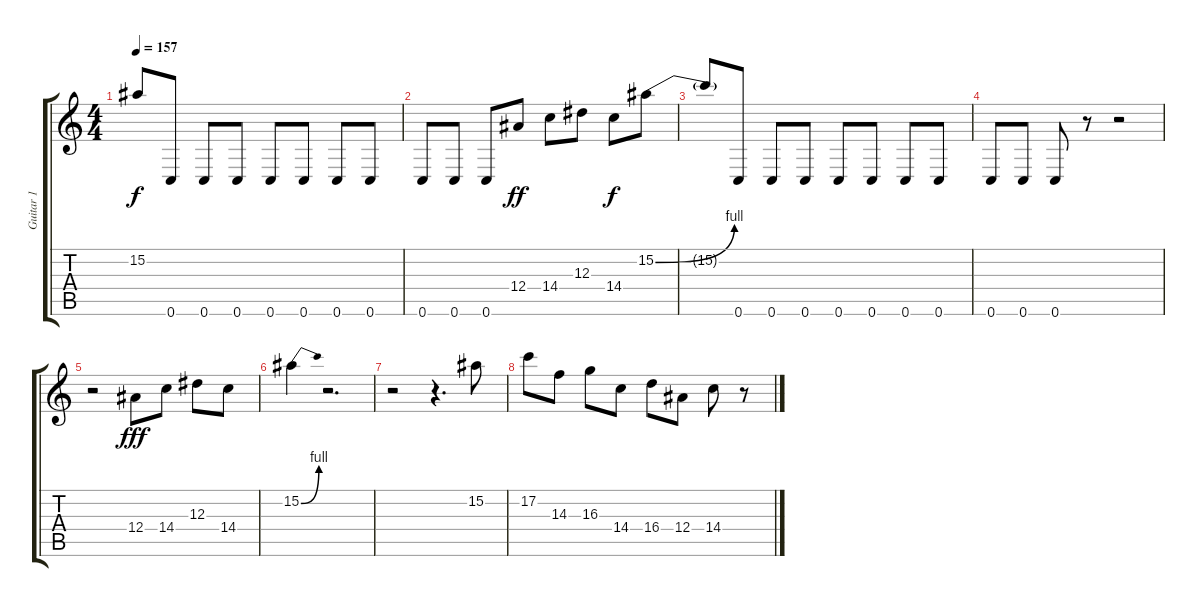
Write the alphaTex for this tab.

\track ("Guitar 1" "Guitar 1") {instrument overdrivenguitar}
\staff {score tabs}
\tuning (C4 G3 Eb3 Bb2 F2 C2) {hide}
\ts (4 4)
\tempo 157
\clef g2
\ks c
15.2{t}.8{dy f} 0.6.8 0.6.8 0.6.8 0.6.8 0.6.8 0.6.8 0.6.8 |
0.6.8 0.6.8 0.6.8 12.4.8{dy ff} 14.4.8 12.3.8 14.4.8{dy f} 15.2{be (bend 0 0 60 4)}.8 |
15.2{t}.8 0.6.8 0.6.8 0.6.8 0.6.8 0.6.8 0.6.8 0.6.8 |
0.6.8 0.6.8 0.6.8 r.8 r.2 |
r.2 12.4.8{dy fff} 14.4.8 12.3.8 14.4.8 |
15.2{be (bend 0 0 60 4)}.4 r.2{d} |
r.2 r.4{d} 15.2.8 |
17.2.8 14.3.8 16.3.8 14.4.8 16.4.8 12.4.8 14.4.8 r.8
